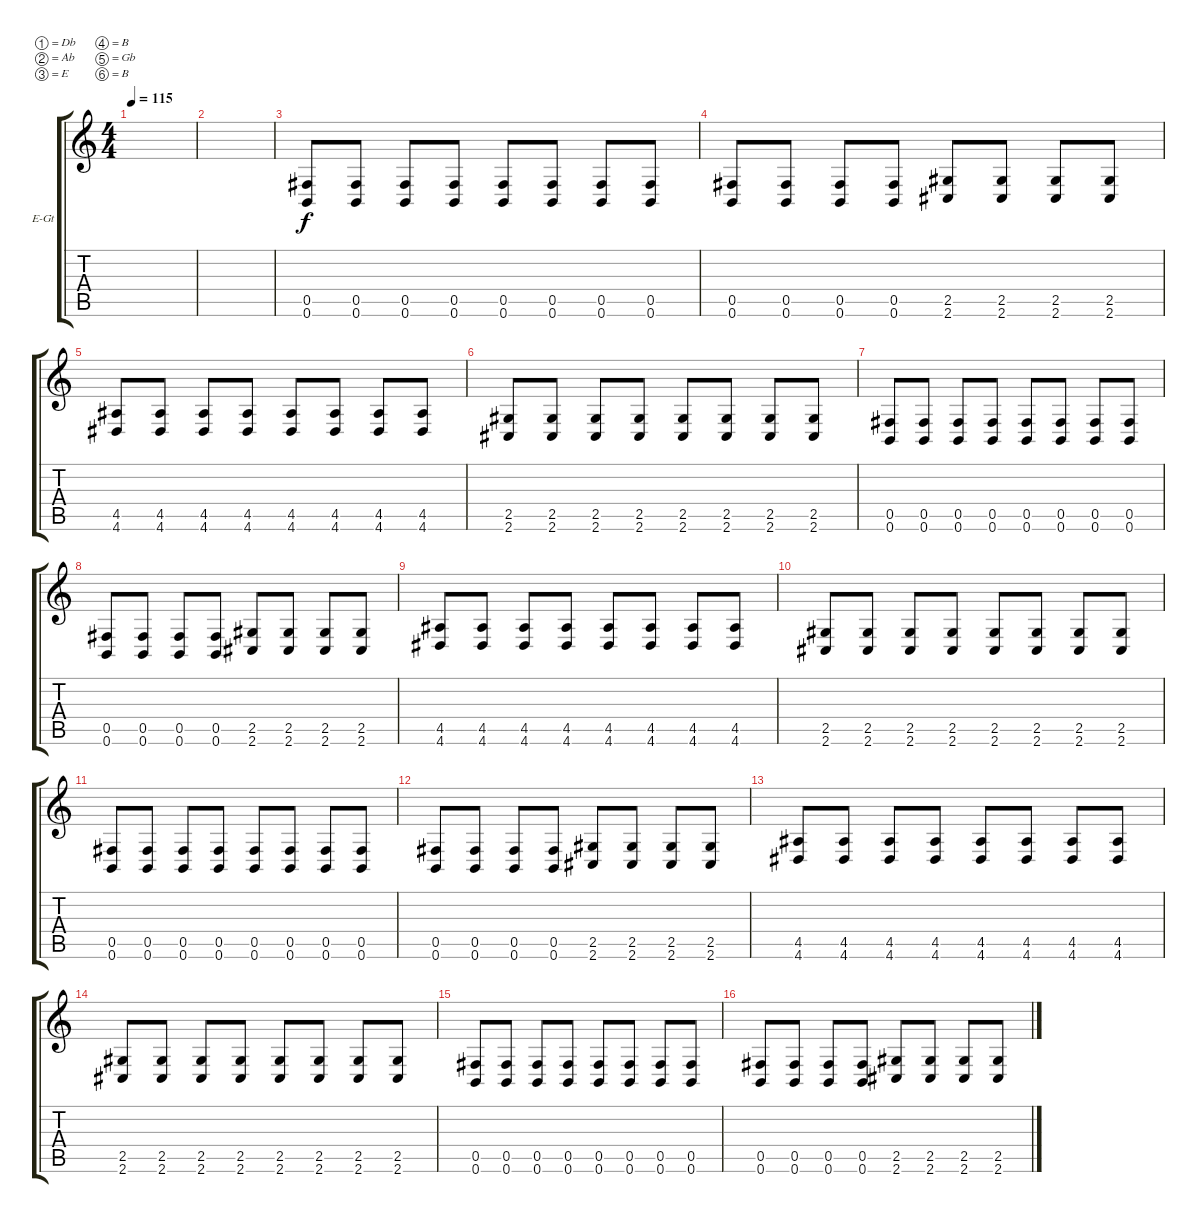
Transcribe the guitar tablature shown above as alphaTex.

\bracketExtendMode groupsimilarinstruments
\firstSystemTrackNameOrientation horizontal
\otherSystemsTrackNameOrientation horizontal
\track ("Electric Rhythm Guitar" "E-Gt") {instrument distortionguitar}
\staff {score tabs}
\tuning (Db4 Ab3 E3 B2 Gb2 B1)
\ts (4 4)
\tempo 115
\clef g2
\ks c
|
|
(0.6 0.5).8 (0.6 0.5).8 (0.6 0.5).8 (0.6 0.5).8 (0.6 0.5).8 (0.6 0.5).8 (0.6 0.5).8 (0.6 0.5).8 |
(0.6 0.5).8 (0.6 0.5).8 (0.6 0.5).8 (0.6 0.5).8 (2.6 2.5).8 (2.6 2.5).8 (2.6 2.5).8 (2.6 2.5).8 |
(4.6 4.5).8 (4.6 4.5).8 (4.6 4.5).8 (4.6 4.5).8 (4.6 4.5).8 (4.6 4.5).8 (4.6 4.5).8 (4.6 4.5).8 |
(2.6 2.5).8 (2.6 2.5).8 (2.6 2.5).8 (2.6 2.5).8 (2.6 2.5).8 (2.6 2.5).8 (2.6 2.5).8 (2.6 2.5).8 |
(0.6 0.5).8 (0.6 0.5).8 (0.6 0.5).8 (0.6 0.5).8 (0.6 0.5).8 (0.6 0.5).8 (0.6 0.5).8 (0.6 0.5).8 |
(0.6 0.5).8 (0.6 0.5).8 (0.6 0.5).8 (0.6 0.5).8 (2.6 2.5).8 (2.6 2.5).8 (2.6 2.5).8 (2.6 2.5).8 |
(4.6 4.5).8 (4.6 4.5).8 (4.6 4.5).8 (4.6 4.5).8 (4.6 4.5).8 (4.6 4.5).8 (4.6 4.5).8 (4.6 4.5).8 |
(2.6 2.5).8 (2.6 2.5).8 (2.6 2.5).8 (2.6 2.5).8 (2.6 2.5).8 (2.6 2.5).8 (2.6 2.5).8 (2.6 2.5).8 |
(0.6 0.5).8 (0.6 0.5).8 (0.6 0.5).8 (0.6 0.5).8 (0.6 0.5).8 (0.6 0.5).8 (0.6 0.5).8 (0.6 0.5).8 |
(0.6 0.5).8 (0.6 0.5).8 (0.6 0.5).8 (0.6 0.5).8 (2.6 2.5).8 (2.6 2.5).8 (2.6 2.5).8 (2.6 2.5).8 |
(4.6 4.5).8 (4.6 4.5).8 (4.6 4.5).8 (4.6 4.5).8 (4.6 4.5).8 (4.6 4.5).8 (4.6 4.5).8 (4.6 4.5).8 |
(2.6 2.5).8 (2.6 2.5).8 (2.6 2.5).8 (2.6 2.5).8 (2.6 2.5).8 (2.6 2.5).8 (2.6 2.5).8 (2.6 2.5).8 |
(0.6 0.5).8 (0.6 0.5).8 (0.6 0.5).8 (0.6 0.5).8 (0.6 0.5).8 (0.6 0.5).8 (0.6 0.5).8 (0.6 0.5).8 |
(0.6 0.5).8 (0.6 0.5).8 (0.6 0.5).8 (0.6 0.5).8 (2.6 2.5).8 (2.6 2.5).8 (2.6 2.5).8 (2.6 2.5).8
